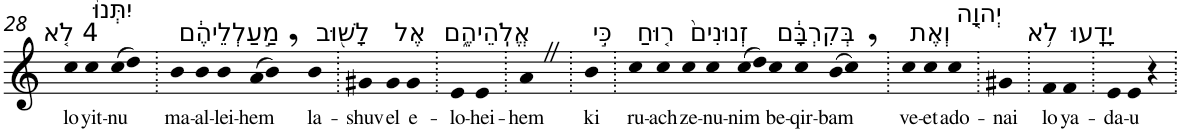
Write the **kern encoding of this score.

**kern	**text
*part1	*part1
*staff1	*staff1
*I"Piano	*
*I'Pno	*
!!LO:PB:g=z
*clefG2	*
*k[]	*
=28	=28
!LO:TX:a:t=4 לֹ֤א	!
!	!LO:LY:b
4cc	lo
!LO:TX:a:t=יִתְּנוּ֙	!
!	!LO:LY:b
4cc	yit-
!	!LO:LY:b
(>8cc	-nu
8dd)	.
=29.	=29.
!LO:TX:a:t=מַ֣עַלְלֵיהֶ֔ם	!
!	!LO:LY:b
4b	ma-
!	!LO:LY:b
4b	-al-
!	!LO:LY:b
4b	-lei-
!	!LO:LY:b
(>8a	-hem
8b,)	.
!LO:TX:a:t=לָשׁ֖וּב	!
!	!LO:LY:b
4b	la-
=30.	=30.
!	!LO:LY:b
4g#X	-shuv
!LO:TX:a:t=אֶל	!
!	!LO:LY:b
4g#	el
!LO:TX:a:t=אֱלֹֽהֵיהֶ֑ם	!
!	!LO:LY:b
4g#	e-
=31.	=31.
!	!LO:LY:b
4e	-lo-
!	!LO:LY:b
4e	-hei-
=32.	=32.
!	!LO:LY:b
4aZ	-hem
=33.	=33.
!LO:TX:a:t=כִּ֣י	!
!	!LO:LY:b
4b	ki
=34.	=34.
!LO:TX:a:t=ר֤וּחַ	!
!	!LO:LY:b
4cc	ru-
!	!LO:LY:b
4cc	-ach
!LO:TX:a:t=זְנוּנִים֙	!
!	!LO:LY:b
4cc	ze-
!	!LO:LY:b
4cc	-nu-
!	!LO:LY:b
(>8cc	-nim
8dd)	.
!LO:TX:a:t=בְּקִרְבָּ֔ם	!
!	!LO:LY:b
4cc	be-
!	!LO:LY:b
4cc	-qir-
!	!LO:LY:b
(>8b	-bam
8cc,)	.
=35.	=35.
!LO:TX:a:t=וְאֶת	!
!	!LO:LY:b
4cc	ve-
!	!LO:LY:b
4cc	-et
!LO:TX:a:t=יְהוָ֖ה	!
!	!LO:LY:b
4cc	ado-
=36.	=36.
!	!LO:LY:b
4g#X	-nai
=37.	=37.
!LO:TX:a:t=לֹ֥א	!
!	!LO:LY:b
4f	lo
!LO:TX:a:t=יָדָֽעוּ	!
!	!LO:LY:b
4f	ya-
=38.	=38.
!	!LO:LY:b
4e	-da-
!	!LO:LY:b
4e	-u
4r	.
=.	=.
*-	*-
